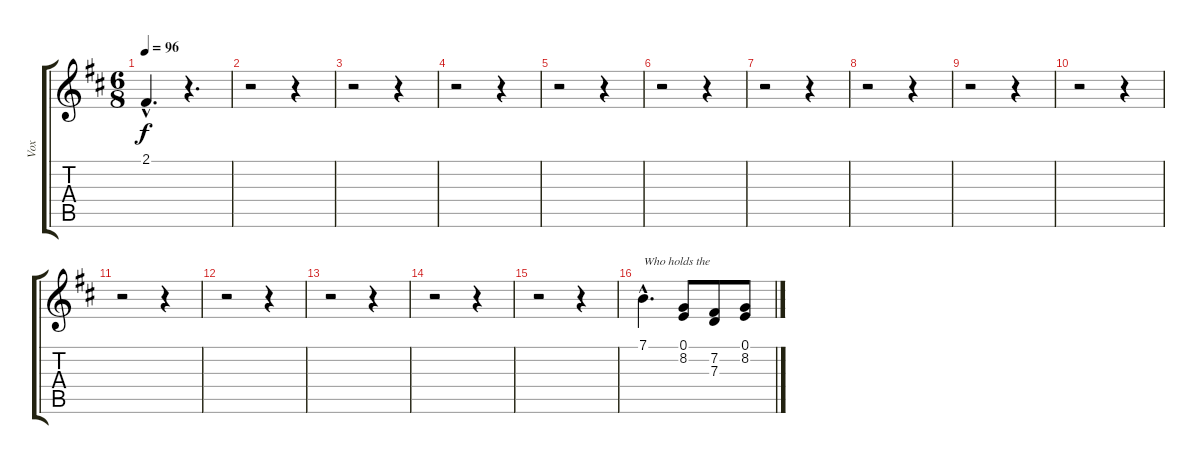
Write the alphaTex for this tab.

\track ("Vox" "Vox") {instrument violin}
\staff {score tabs}
\tuning (E4 B3 G3 D3 A2 E2) {hide}
\ts (6 8)
\tempo 96
\clef g2
\ks bminor
2.1{hac t}.4{d dy f} r.4{d} |
r.2 r.4 |
r.2 r.4 |
r.2 r.4 |
r.2 r.4 |
r.2 r.4 |
r.2 r.4 |
r.2 r.4 |
r.2 r.4 |
r.2 r.4 |
r.2 r.4 |
r.2 r.4 |
r.2 r.4 |
r.2 r.4 |
r.2 r.4 |
7.1{hac}.4{d txt "Who holds the"} (0.1 8.2).8 (7.2 7.3).8 (0.1 8.2).8
